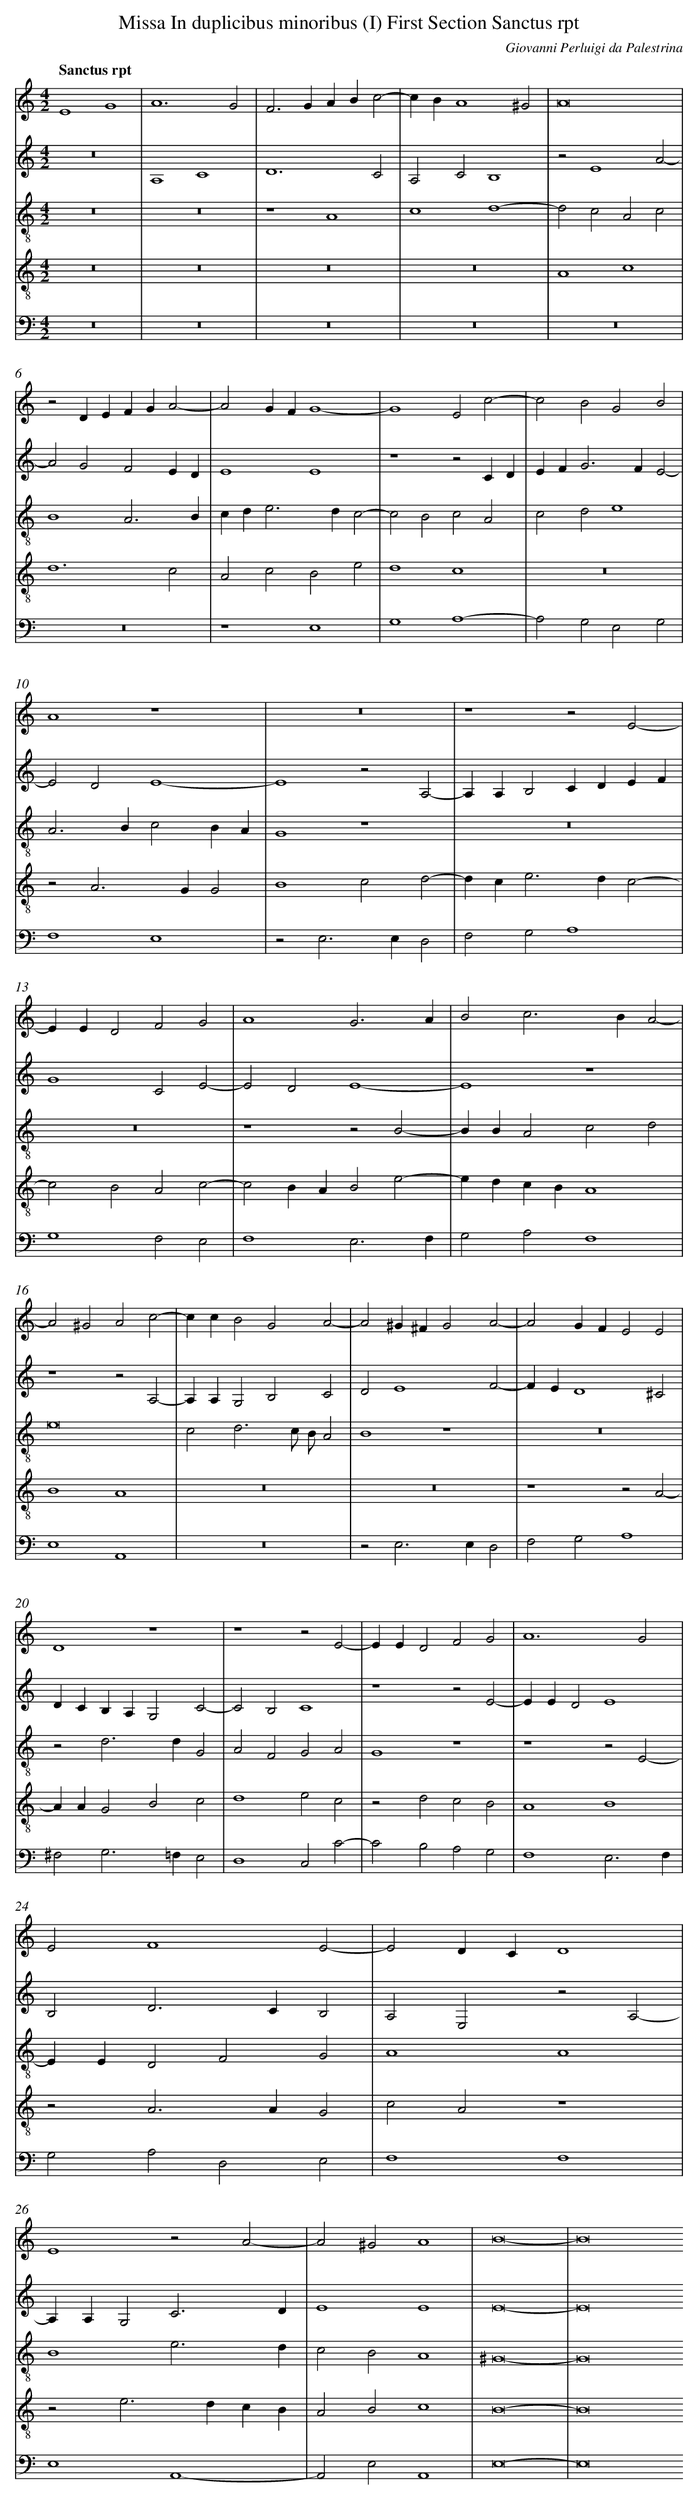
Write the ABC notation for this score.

X:1
T: Missa In duplicibus minoribus (I) First Section Sanctus rpt
C: Giovanni Perluigi da Palestrina
L: 1/4
M: 4/2
Q: "Sanctus rpt"
V: 1 clef=treble
V: 2 clef=treble
V: 3 clef=treble-8
V: 4 clef=treble-8
V: 5 clef=bass
K: C
[V:1] E4G4 |
[V:2] z8 |
[V:3] z8 |
[V:4] z8 |
[V:5] z8 |
[V:1] A6G2 |
[V:2] A,4C4 |
[V:3] z8 |
[V:4] z8 |
[V:5] z8 |
[V:1] F2>G2ABc2- |
[V:2] D6C2 |
[V:3] z4A4 |
[V:4] z8 |
[V:5] z8 |
[V:1] cBA4^G2 |
[V:2] A,2C2B,4 |
[V:3] c4d4- |
[V:4] z8 |
[V:5] z8 |
[V:1] A8 |
[V:2] z2E4A2- |
[V:3] d2c2A2c2 |
[V:4] A4c4 |
[V:5] z8 |
[V:1] z2DEFGA2- |
[V:2] A2G2F2ED |
[V:3] B4A3B |
[V:4] d6c2 |
[V:5] z8 |
[V:1] A2GFG4- |
[V:2] E4E4 |
[V:3] cd2<e2dc2- |
[V:4] A2c2B2e2 |
[V:5] z4E,4 |
[V:1] G4E2c2- |
[V:2] z4z2CD |
[V:3] c2B2c2A2 |
[V:4] d4c4 |
[V:5] G,4A,4- |
[V:1] c2B2G2B2 |
[V:2] EF2<G2FE2- |
[V:3] c2d2e4 |
[V:4] z8 |
[V:5] A,2G,2E,2G,2 |
[V:1] A4z4 |
[V:2] E2D2E4- |
[V:3] A2>B2c2BA |
[V:4] z2A2>G2G2 |
[V:5] F,4E,4 |
[V:1] z8 |
[V:2] E4z2A,2- |
[V:3] G4z4 |
[V:4] B4c2d2- |
[V:5] z2E,2>E,2D,2 |
[V:1] z4z2E2- |
[V:2] A,A,B,2CDEF |
[V:3] z8 |
[V:4] dc2<e2dc2- |
[V:5] F,2G,2A,4 |
[V:1] EED2F2G2 |
[V:2] G4C2E2- |
[V:3] z8 |
[V:4] c2B2A2c2- |
[V:5] G,4F,2E,2 |
[V:1] A4G3A |
[V:2] E2D2E4- |
[V:3] z4z2B2- |
[V:4] c2BAB2e2- |
[V:5] F,4E,3F, |
[V:1] B2c2>B2A2- |
[V:2] E4z4 |
[V:3] BBA2c2d2 |
[V:4] edcBA4 |
[V:5] G,2A,2F,4 |
[V:1] A2^G2A2c2- |
[V:2] z4z2A,2- |
[V:3] e8 |
[V:4] B4A4 |
[V:5] E,4A,,4 |
[V:1] ccB2G2A2- |
[V:2] A,A,G,2B,2C2 |
[V:3] c2d3c/ B/A2 |
[V:4] z8 |
[V:5] z8 |
[V:1] A2^G^FG2A2- |
[V:2] D2E4F2- |
[V:3] B4z4 |
[V:4] z8 |
[V:5] z2E,2>E,2D,2 |
[V:1] A2GFE2E2 |
[V:2] FED4^C2 |
[V:3] z8 |
[V:4] z4z2A2- |
[V:5] F,2G,2A,4 |
[V:1] D4z4 |
[V:2] DCB,A,G,2C2- |
[V:3] z2d2>d2G2 |
[V:4] AAG2B2c2 |
[V:5] ^F,2G,2>=F,2E,2 |
[V:1] z4z2E2- |
[V:2] C2B,2C4 |
[V:3] A2F2G2A2 |
[V:4] d4e2c2 |
[V:5] D,4C,2C2- |
[V:1] EED2F2G2 |
[V:2] z4z2E2- |
[V:3] G4z4 |
[V:4] z2d2c2B2 |
[V:5] C2B,2A,2G,2 |
[V:1] A6G2 |
[V:2] EED2E4 |
[V:3] z4z2E2- |
[V:4] A4B4 |
[V:5] F,4E,3F, |
[V:1] E2F4E2- |
[V:2] B,2D2>C2B,2 |
[V:3] EED2F2G2 |
[V:4] z2A2>A2G2 |
[V:5] G,2A,2D,2E,2 |
[V:1] E2DCD4 |
[V:2] A,2E,2z2A,2- |
[V:3] A4A4 |
[V:4] c2A2z4 |
[V:5] F,4F,4 |
[V:1] E4z2A2- |
[V:2] A,A,G,2C3D |
[V:3] B4e3d |
[V:4] z2e2>d2cB |
[V:5] E,4A,,4- |
[V:1] A2^G2A4 |
[V:2] E4E4 |
[V:3] c2B2A4 |
[V:4] A2B2c4 |
[V:5] A,,2E,2A,,4 |
[V:1] B8- |
[V:2] E8- |
[V:3] ^G8- |
[V:4] B8- |
[V:5] E,8- |
[V:1] B8
[V:2] E8
[V:3] G8
[V:4] B8
[V:5] E,8
